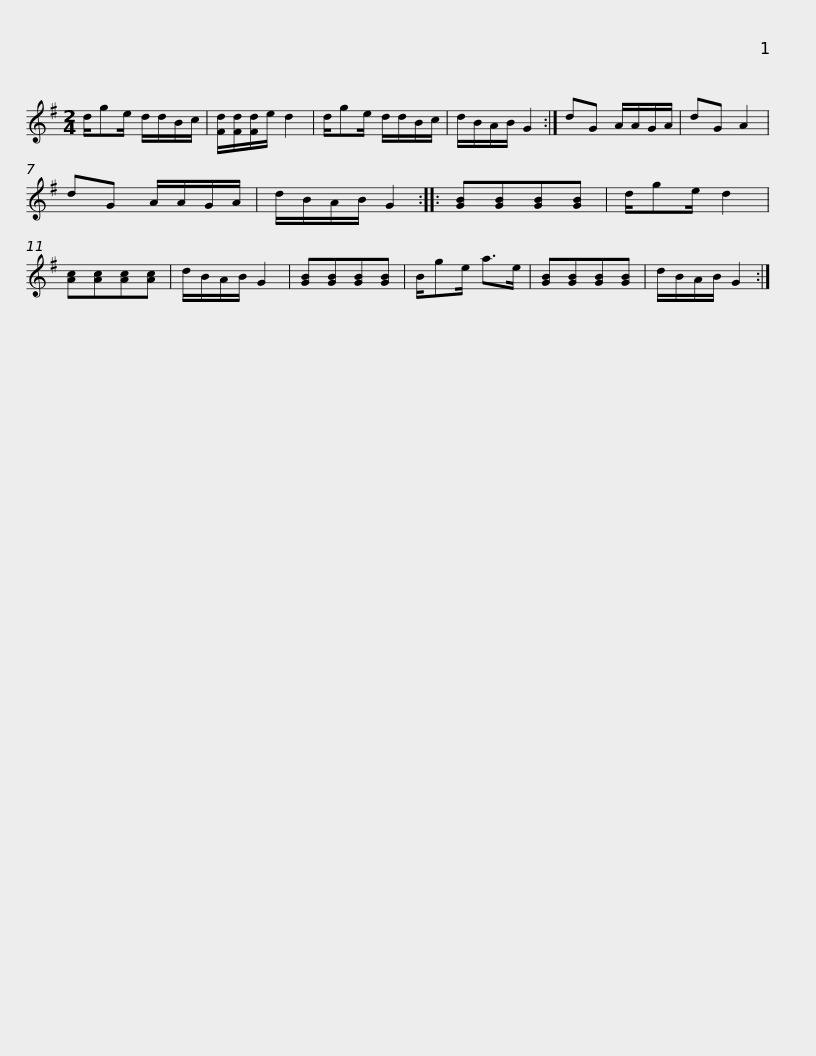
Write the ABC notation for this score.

X:1
L:1/8
M:2/4
I:linebreak $
K:G
V:1 treble
V:1
 d/ge/ d/d/B/c/ | [Fd]/[Fd]/[Fd]/e/ d2 | d/ge/ d/d/B/c/ | d/B/A/B/ G2 :| dG A/A/G/A/ | %5
 dG A2 | dG A/A/G/A/ | d/B/A/B/ G2 ::$ [GB][GB][GB][GB] | d/ge/ d2 | %10
 [Ac][Ac][Ac][Ac] | d/B/A/B/ G2 | [GB][GB][GB][GB] | B/ge/ a>e | [GB][GB][GB][GB] | %15
 d/B/A/B/ G2 :| %16
